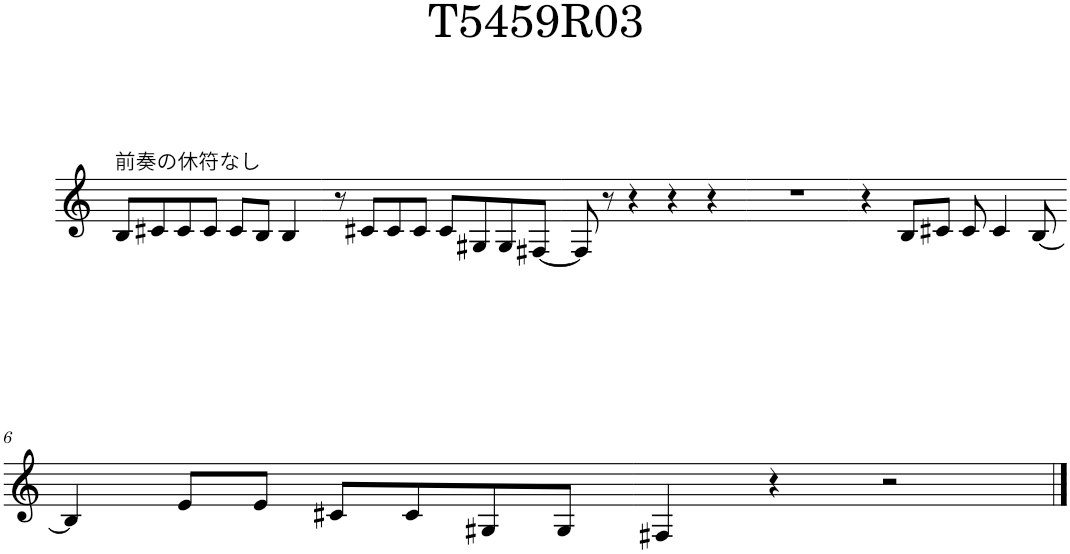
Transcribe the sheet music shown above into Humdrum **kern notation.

**kern
*part1
*staff1
*I"Piano
*I'Pno.
*clefG2
*k[]
=1
!LO:TX:a:t=前奏の休符なし
8B/L
8c#X/
8c#/
8c#/J
8c#/L
8B/J
4B/
=2
8r
8c#X/L
8c#/
8c#/J
8c#/L
8G#X/
8G#/
[8F#X/J
=3
8F#/]
8r
4r
4r
4r
=4
1r
=5
4r
8B/L
8c#X/J
8c#/
4c#/
[8B/
!!LO:LB:g=z
=6
4B/]
8e/L
8e/J
8c#X/L
8c#/
8G#X/
8G#/J
=7
4F#X/
4r
2r
==
*-
